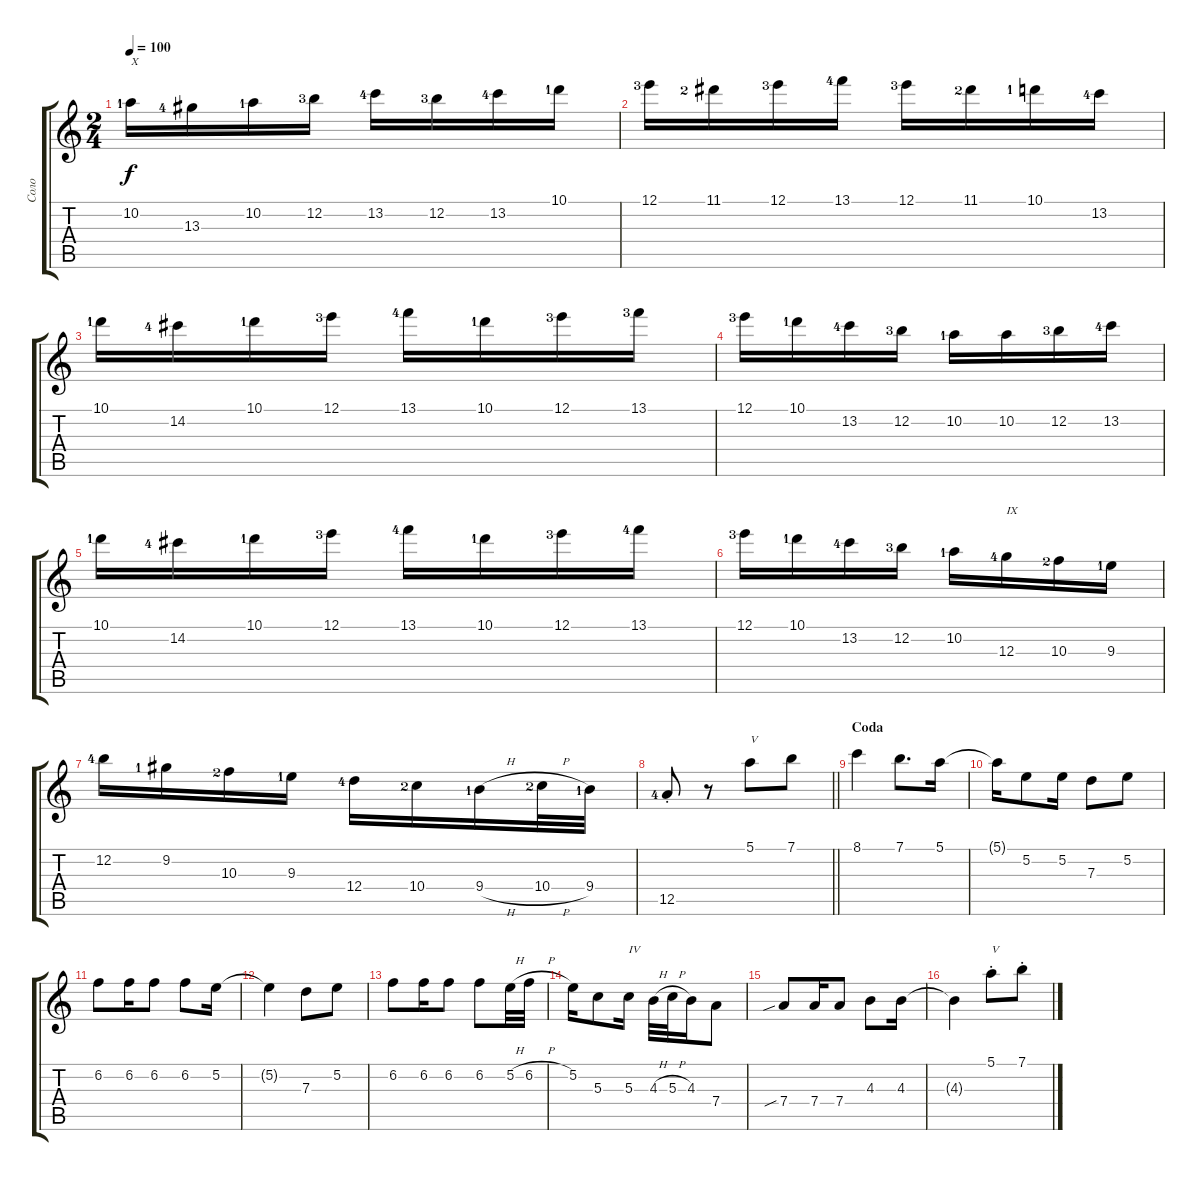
\track ("Соло" "Соло") {instrument acousticguitarsteel}
\staff {score tabs}
\tuning (E4 B3 G3 D3 A2 E2) {hide}
\ts (2 4)
\tempo 100
\clef g2
\ks c
10.2{lf 2}.16{txt "X" dy f} 13.3{lf 5}.16 10.2{lf 2}.16 12.2{lf 4}.16 13.2{lf 5}.16 12.2{lf 4}.16 13.2{lf 5}.16 10.1{lf 2}.16 |
12.1{lf 4}.16 11.1{lf 3}.16 12.1{lf 4}.16 13.1{lf 5}.16 12.1{lf 4}.16 11.1{lf 3}.16 10.1{lf 2}.16 13.2{lf 5}.16 |
10.1{lf 2}.16 14.2{lf 5}.16 10.1{lf 2}.16 12.1{lf 4}.16 13.1{lf 5}.16 10.1{lf 2}.16 12.1{lf 4}.16 13.1{lf 4}.16 |
12.1{lf 4}.16 10.1{lf 2}.16 13.2{lf 5}.16 12.2{lf 4}.16 10.2{lf 2}.16 10.2.16 12.2{lf 4}.16 13.2{lf 5}.16 |
10.1{lf 2}.16 14.2{lf 5}.16 10.1{lf 2}.16 12.1{lf 4}.16 13.1{lf 5}.16 10.1{lf 2}.16 12.1{lf 4}.16 13.1{lf 5}.16 |
12.1{lf 4}.16 10.1{lf 2}.16 13.2{lf 5}.16 12.2{lf 4}.16 10.2{lf 2}.16 12.3{lf 5}.16{txt "IX"} 10.3{lf 3}.16 9.3{lf 2}.16 |
12.2{lf 5}.16 9.2{lf 2}.16 10.3{lf 3}.16 9.3{lf 2}.16 12.4{lf 5}.16 10.4{lf 3}.16 9.4{h lf 2}.16 10.4{h lf 3}.32 9.4{lf 2}.32 |
\barLineRight lightlight
12.5{st lf 5}.8 r.8 5.1.8{txt "V"} 7.1.8 |
\section ("" "Coda")
8.1.4 7.1.8{d} 5.1.16 |
5.1{t}.16 5.2.8 5.2.16 7.3.8 5.2.8 |
6.2.8 6.2.16 6.2.8 6.2.8 5.2.16 |
5.2{t}.4 7.3.8 5.2.8 |
6.2.8 6.2.16 6.2.8 6.2.8 5.2{h}.32 6.2{h}.32 |
5.2.16 5.3.8 5.3.16{txt "IV"} 4.3{h}.32 5.3{h}.32 4.3.16 7.4.8 |
7.4{sib}.8 7.4.16 7.4.8 4.3.8 4.3.16 |
4.3{t}.4 5.1{st}.8{txt "V"} 7.1{st}.8
